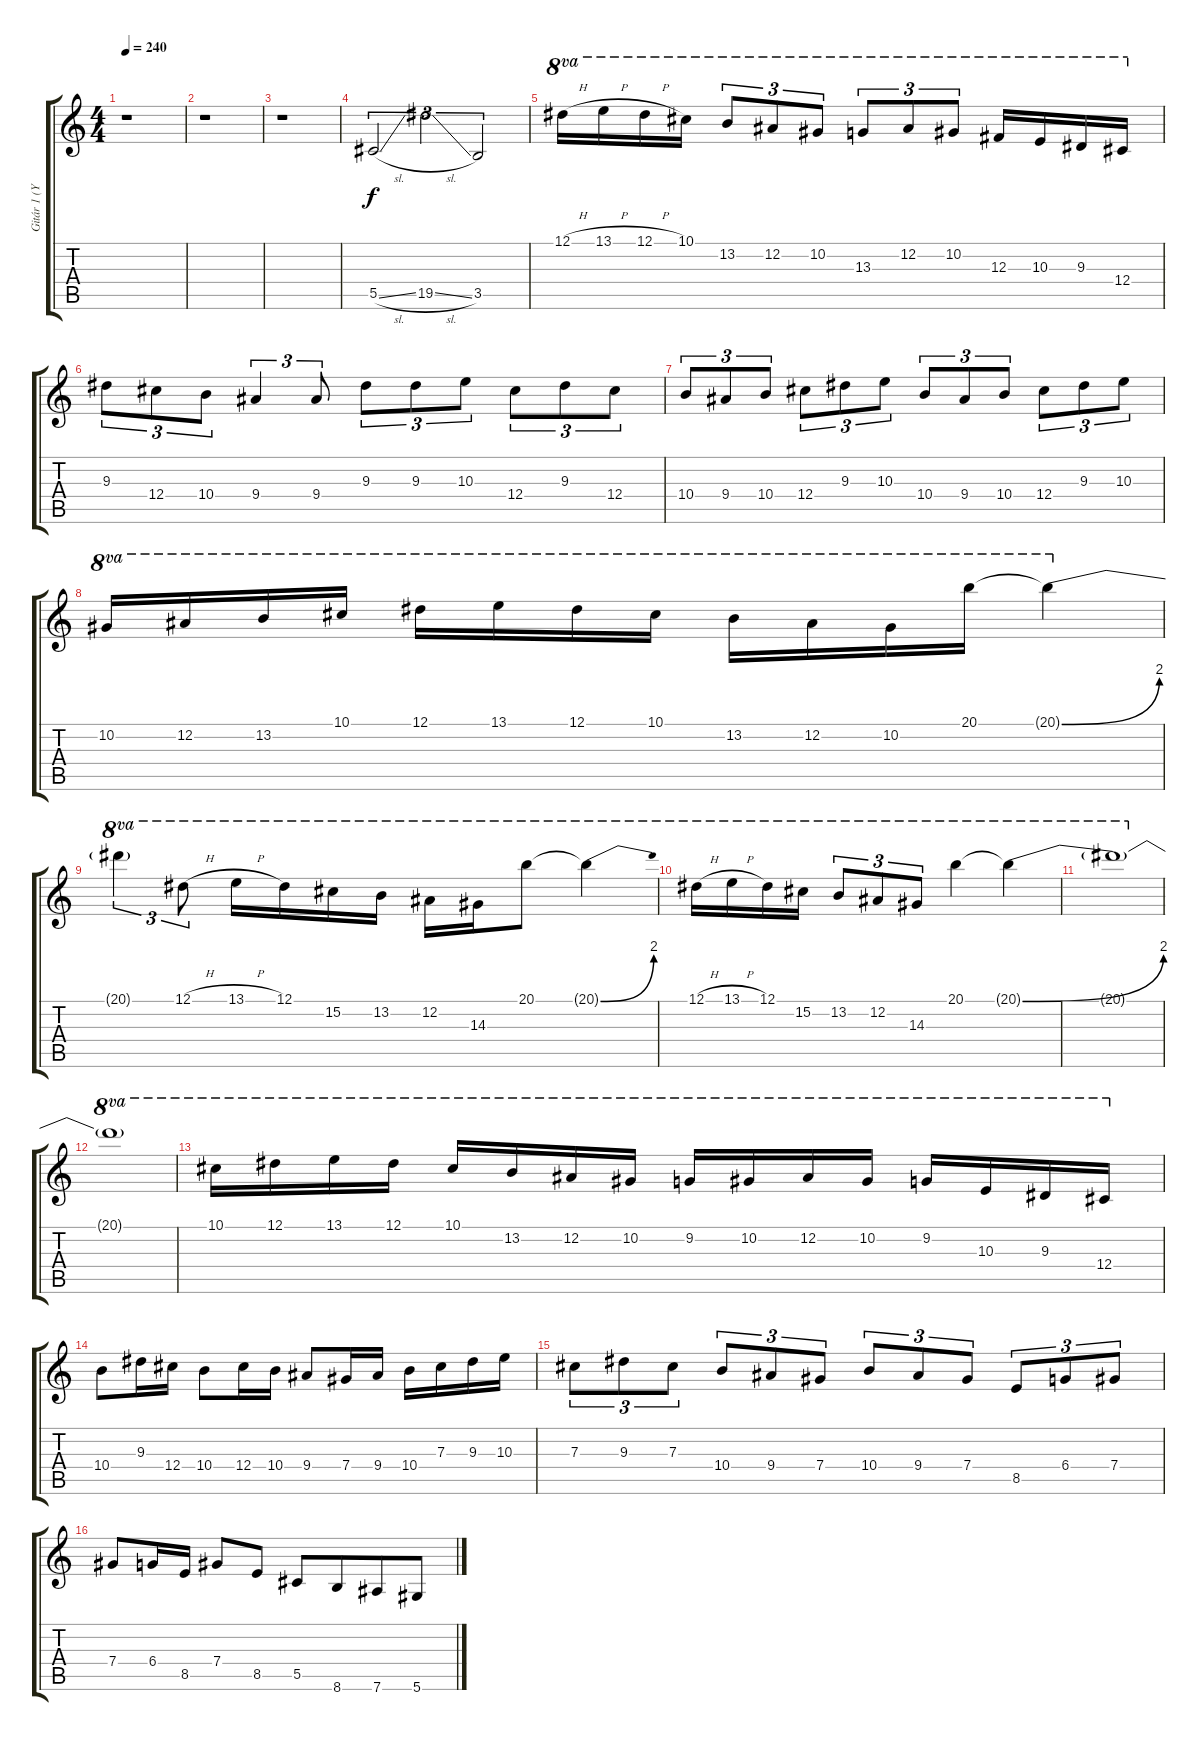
\track ("Gitár 1 (Yngwie Malmsteen)" "Gitár 1 (Y") {instrument distortionguitar}
\staff {score tabs}
\tuning (Eb4 Bb3 Gb3 Db3 Ab2 Eb2) {hide}
\ts (4 4)
\tempo 240
\clef g2
\ks c
r.1{dy f} |
r.1 |
r.1 |
5.5{sl}.2{tu (3 2)} 19.5{sl}.2{tu (3 2)} 3.5.2{tu (3 2)} |
12.1{h}.16{ot 8va} 13.1{h}.16{ot 8va} 12.1{h}.16{ot 8va} 10.1.16{ot 8va} 13.2.8{tu (3 2) ot 8va} 12.2.8{tu (3 2) ot 8va} 10.2.8{tu (3 2) ot 8va} 13.3.8{tu (3 2) ot 8va} 12.2.8{tu (3 2) ot 8va} 10.2.8{tu (3 2) ot 8va} 12.3.16{ot 8va} 10.3.16{ot 8va} 9.3.16{ot 8va} 12.4.16{ot 8va} |
9.3.8{tu (3 2)} 12.4.8{tu (3 2)} 10.4.8{tu (3 2)} 9.4.4{tu (3 2)} 9.4.8{tu (3 2)} 9.3.8{tu (3 2)} 9.3.8{tu (3 2)} 10.3.8{tu (3 2)} 12.4.8{tu (3 2)} 9.3.8{tu (3 2)} 12.4.8{tu (3 2)} |
10.4.8{tu (3 2)} 9.4.8{tu (3 2)} 10.4.8{tu (3 2)} 12.4.8{tu (3 2)} 9.3.8{tu (3 2)} 10.3.8{tu (3 2)} 10.4.8{tu (3 2)} 9.4.8{tu (3 2)} 10.4.8{tu (3 2)} 12.4.8{tu (3 2)} 9.3.8{tu (3 2)} 10.3.8{tu (3 2)} |
10.2.16{ot 8va} 12.2.16{ot 8va} 13.2.16{ot 8va} 10.1.16{ot 8va} 12.1.16{ot 8va} 13.1.16{ot 8va} 12.1.16{ot 8va} 10.1.16{ot 8va} 13.2.16{ot 8va} 12.2.16{ot 8va} 10.2.16{ot 8va} 20.1.16{ot 8va} 20.1{be (bend 0 0 60 8) t}.4{ot 8va} |
20.1{t}.4{tu (3 2) ot 8va} 12.1{h}.8{tu (3 2) ot 8va} 13.1{h}.16{ot 8va} 12.1.16{ot 8va} 15.2.16{ot 8va} 13.2.16{ot 8va} 12.2.16{ot 8va} 14.3.16{ot 8va} 20.1.8{ot 8va} 20.1{be (bend 0 0 60 8) t}.4{ot 8va} |
12.1{h}.16{ot 8va} 13.1{h}.16{ot 8va} 12.1.16{ot 8va} 15.2.16{ot 8va} 13.2.8{tu (3 2) ot 8va} 12.2.8{tu (3 2) ot 8va} 14.3.8{tu (3 2) ot 8va} 20.1.4{ot 8va} 20.1{be (bend 0 0 60 8) t}.4{ot 8va} |
20.1{t}.1{ot 8va} |
20.1{t}.1{ot 8va} |
10.1.16{ot 8va} 12.1.16{ot 8va} 13.1.16{ot 8va} 12.1.16{ot 8va} 10.1.16{ot 8va} 13.2.16{ot 8va} 12.2.16{ot 8va} 10.2.16{ot 8va} 9.2.16{ot 8va} 10.2.16{ot 8va} 12.2.16{ot 8va} 10.2.16{ot 8va} 9.2.16{ot 8va} 10.3.16{ot 8va} 9.3.16{ot 8va} 12.4.16{ot 8va} |
10.4.8 9.3.16 12.4.16 10.4.8 12.4.16 10.4.16 9.4.8 7.4.16 9.4.16 10.4.16 7.3.16 9.3.16 10.3.16 |
7.3.8{tu (3 2)} 9.3.8{tu (3 2)} 7.3.8{tu (3 2)} 10.4.8{tu (3 2)} 9.4.8{tu (3 2)} 7.4.8{tu (3 2)} 10.4.8{tu (3 2)} 9.4.8{tu (3 2)} 7.4.8{tu (3 2)} 8.5.8{tu (3 2)} 6.4.8{tu (3 2)} 7.4.8{tu (3 2)} |
7.4.8 6.4.16 8.5.16 7.4.8 8.5.8 5.5.8 8.6.8{beam merge} 7.6.8 5.6.8
